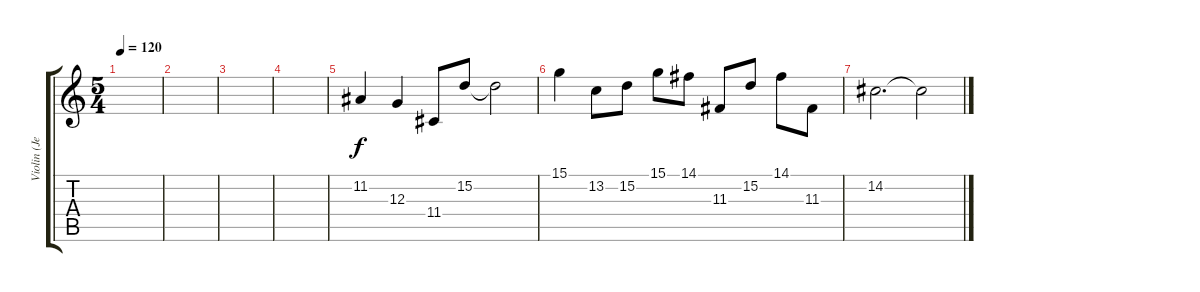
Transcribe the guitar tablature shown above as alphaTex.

\track ("Violin (Jerry Goodman)" "Violin (Je") {instrument violin}
\staff {score tabs}
\tuning (E4 B3 G3 D3 A2 E2) {hide}
\ts (5 4)
\tempo 120
\clef g2
\ks c
|
|
|
|
11.2.4 12.3.4 11.4.8 15.2.8 15.2{t}.2 |
15.1.4 13.2.8 15.2.8 15.1.8 14.1.8 11.3.8 15.2.8 14.1.8 11.3.8 |
14.2.2{d} 14.2{t}.2
